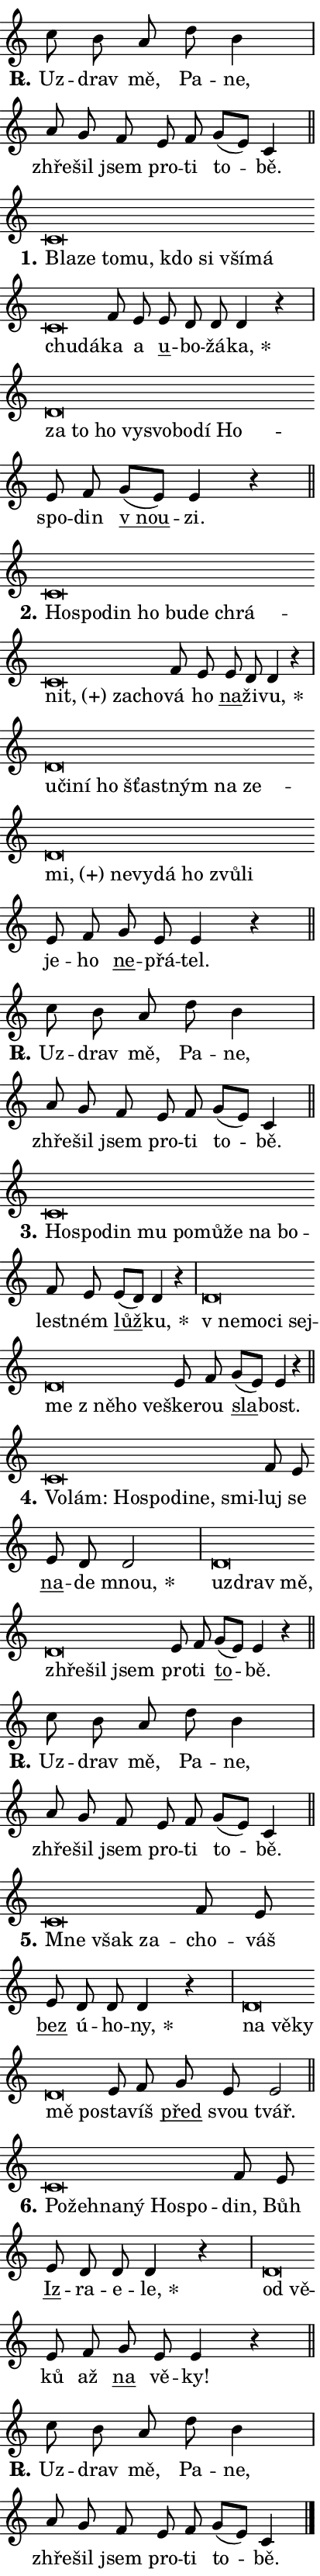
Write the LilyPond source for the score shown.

\version "2.24.0"
\header { tagline = "" }
\paper {
  indent = 0\cm
  top-margin = 0\cm
  right-margin = 0.13\cm % to fit lyric hyphens
  bottom-margin = 0\cm
  left-margin = 0\cm
  paper-width = 7\cm
  page-breaking = #ly:one-page-breaking
  system-system-spacing.basic-distance = #11
  score-system-spacing.basic-distance = #11
  ragged-last = ##f
}


%% Author: Thomas Morley
%% https://lists.gnu.org/archive/html/lilypond-user/2020-05/msg00002.html
#(define (line-position grob)
"Returns position of @var[grob} in current system:
   @code{'start}, if at first time-step
   @code{'end}, if at last time-step
   @code{'middle} otherwise
"
  (let* ((col (ly:item-get-column grob))
         (ln (ly:grob-object col 'left-neighbor))
         (rn (ly:grob-object col 'right-neighbor))
         (col-to-check-left (if (ly:grob? ln) ln col))
         (col-to-check-right (if (ly:grob? rn) rn col))
         (break-dir-left
           (and
             (ly:grob-property col-to-check-left 'non-musical #f)
             (ly:item-break-dir col-to-check-left)))
         (break-dir-right
           (and
             (ly:grob-property col-to-check-right 'non-musical #f)
             (ly:item-break-dir col-to-check-right))))
        (cond ((eqv? 1 break-dir-left) 'start)
              ((eqv? -1 break-dir-right) 'end)
              (else 'middle))))

#(define (tranparent-at-line-position vctor)
  (lambda (grob)
  "Relying on @code{line-position} select the relevant enry from @var{vctor}.
Used to determine transparency,"
    (case (line-position grob)
      ((end) (not (vector-ref vctor 0)))
      ((middle) (not (vector-ref vctor 1)))
      ((start) (not (vector-ref vctor 2))))))

noteHeadBreakVisibility =
#(define-music-function (break-visibility)(vector?)
"Makes @code{NoteHead}s transparent relying on @var{break-visibility}"
#{
  \override NoteHead.transparent =
    #(tranparent-at-line-position break-visibility)
#})

#(define delete-ledgers-for-transparent-note-heads
  (lambda (grob)
    "Reads whether a @code{NoteHead} is transparent.
If so this @code{NoteHead} is removed from @code{'note-heads} from
@var{grob}, which is supposed to be @code{LedgerLineSpanner}.
As a result ledgers are not printed for this @code{NoteHead}"
    (let* ((nhds-array (ly:grob-object grob 'note-heads))
           (nhds-list
             (if (ly:grob-array? nhds-array)
                 (ly:grob-array->list nhds-array)
                 '()))
           ;; Relies on the transparent-property being done before
           ;; Staff.LedgerLineSpanner.after-line-breaking is executed.
           ;; This is fragile ...
           (to-keep
             (remove
               (lambda (nhd)
                 (ly:grob-property nhd 'transparent #f))
               nhds-list)))
      ;; TODO find a better method to iterate over grob-arrays, similiar
      ;; to filter/remove etc for lists
      ;; For now rebuilt from scratch
      (set! (ly:grob-object grob 'note-heads)  '())
      (for-each
        (lambda (nhd)
          (ly:pointer-group-interface::add-grob grob 'note-heads nhd))
        to-keep))))

squashNotes = {
  \override NoteHead.X-extent = #'(-0.2 . 0.2)
  \override NoteHead.Y-extent = #'(-0.75 . 0)
  \override NoteHead.stencil =
    #(lambda (grob)
       (let ((pos (ly:grob-property grob 'staff-position)))
         (begin
           (if (< pos -7) (display "ERROR: Lower brevis then expected\n") (display "OK: Expected brevis position\n"))
           (if (<= pos -6) ly:text-interface::print ly:note-head::print))))
}
unSquashNotes = {
  \revert NoteHead.X-extent
  \revert NoteHead.Y-extent
  \revert NoteHead.stencil
}

hideNotes = \noteHeadBreakVisibility #begin-of-line-visible
unHideNotes = \noteHeadBreakVisibility #all-visible

% work-around for resetting accidentals
% https://lilypond.org/doc/v2.23/Documentation/notation/displaying-rhythms#unmetered-music
cadenzaMeasure = {
  \cadenzaOff
  \partial 1024 s1024
  \cadenzaOn
}

#(define-markup-command (accent layout props text) (markup?)
  "Underline accented syllable"
  (interpret-markup layout props
    #{\markup \override #'(offset . 4.3) \underline { #text }#}))

responsum = \markup \concat {
  "R" \hspace #-1.05 \path #0.1 #'((moveto 0 0.07) (lineto 0.9 0.8)) \hspace #0.05 "."
}

spaceSize = #0.6828661417322834 % exact space size for TeX Gyre Schola

\layout {
  \context {
    \Staff
    \remove "Time_signature_engraver"
    \override LedgerLineSpanner.after-line-breaking = #delete-ledgers-for-transparent-note-heads
  }
  \context {
    \Lyrics {
      \override LyricSpace.minimum-distance = \spaceSize
      \override LyricText.font-name = #"TeX Gyre Schola"
      \override LyricText.font-size = 1
      \override StanzaNumber.font-name = #"TeX Gyre Schola Bold"
      \override StanzaNumber.font-size = 1
    }
  }
  \context {
    \Score 
    \override NoteHead.text =
      #(lambda (grob) 
        (let ((pos (ly:grob-property grob 'staff-position)))
          #{\markup {
            \combine
              \halign #-0.55 \raise #(if (= pos -6) 0 0.5) \override #'(thickness . 2) \draw-line #'(3.2 . 0)
              \musicglyph "noteheads.sM1"
          }#}))
  }
}

% magnetic-lyrics.ily
%
%   written by
%     Jean Abou Samra <jean@abou-samra.fr>
%     Werner Lemberg <wl@gnu.org>
%
%   adapted by
%     Jiri Hon <jiri.hon@gmail.com>
%
% Version 2022-Apr-15

% https://www.mail-archive.com/lilypond-user@gnu.org/msg149350.html

#(define (Left_hyphen_pointer_engraver context)
   "Collect syllable-hyphen-syllable occurrences in lyrics and store
them in properties.  This engraver only looks to the left.  For
example, if the lyrics input is @code{foo -- bar}, it does the
following.

@itemize @bullet
@item
Set the @code{text} property of the @code{LyricHyphen} grob between
@q{foo} and @q{bar} to @code{foo}.

@item
Set the @code{left-hyphen} property of the @code{LyricText} grob with
text @q{foo} to the @code{LyricHyphen} grob between @q{foo} and
@q{bar}.
@end itemize

Use this auxiliary engraver in combination with the
@code{lyric-@/text::@/apply-@/magnetic-@/offset!} hook."
   (let ((hyphen #f)
         (text #f))
     (make-engraver
      (acknowledgers
       ((lyric-syllable-interface engraver grob source-engraver)
        (set! text grob)))
      (end-acknowledgers
       ((lyric-hyphen-interface engraver grob source-engraver)
        ;(when (not (grob::has-interface grob 'lyric-space-interface))
          (set! hyphen grob)));)
      ((stop-translation-timestep engraver)
       (when (and text hyphen)
         (ly:grob-set-object! text 'left-hyphen hyphen))
       (set! text #f)
       (set! hyphen #f)))))

#(define (lyric-text::apply-magnetic-offset! grob)
   "If the space between two syllables is less than the value in
property @code{LyricText@/.details@/.squash-threshold}, move the right
syllable to the left so that it gets concatenated with the left
syllable.

Use this function as a hook for
@code{LyricText@/.after-@/line-@/breaking} if the
@code{Left_@/hyphen_@/pointer_@/engraver} is active."
   (let ((hyphen (ly:grob-object grob 'left-hyphen #f)))
     (when hyphen
       (let ((left-text (ly:spanner-bound hyphen LEFT)))
         (when (grob::has-interface left-text 'lyric-syllable-interface)
           (let* ((common (ly:grob-common-refpoint grob left-text X))
                  (this-x-ext (ly:grob-extent grob common X))
                  (left-x-ext
                   (begin
                     ;; Trigger magnetism for left-text.
                     (ly:grob-property left-text 'after-line-breaking)
                     (ly:grob-extent left-text common X)))
                  ;; `delta` is the gap width between two syllables.
                  (delta (- (interval-start this-x-ext)
                            (interval-end left-x-ext)))
                  (details (ly:grob-property grob 'details))
                  (threshold (assoc-get 'squash-threshold details 0.2)))
             (when (< delta threshold)
               (let* (;; We have to manipulate the input text so that
                      ;; ligatures crossing syllable boundaries are not
                      ;; disabled.  For languages based on the Latin
                      ;; script this is essentially a beautification.
                      ;; However, for non-Western scripts it can be a
                      ;; necessity.
                      (lt (ly:grob-property left-text 'text))
                      (rt (ly:grob-property grob 'text))
                      (is-space (grob::has-interface hyphen 'lyric-space-interface))
                      (space (if is-space " " ""))
                      (extra-delta (if is-space spaceSize 0))
                      ;; Append new syllable.
                      (ltrt-space (if (and (string? lt) (string? rt))
                                (string-append lt space rt)
                                (make-concat-markup (list lt space rt))))
                      ;; Right-align `ltrt` to the right side.
                      (ltrt-space-markup (grob-interpret-markup
                               grob
                               (make-translate-markup
                                (cons (interval-length this-x-ext) 0)
                                (make-right-align-markup ltrt-space)))))
                 (begin
                   ;; Don't print `left-text`.
                   (ly:grob-set-property! left-text 'stencil #f)
                   ;; Set text and stencil (which holds all collected
                   ;; syllables so far) and shift it to the left.
                   (ly:grob-set-property! grob 'text ltrt-space)
                   (ly:grob-set-property! grob 'stencil ltrt-space-markup)
                   (ly:grob-translate-axis! grob (- (- delta extra-delta)) X))))))))))


#(define (lyric-hyphen::displace-bounds-first grob)
   ;; Make very sure this callback isn't triggered too early.
   (let ((left (ly:spanner-bound grob LEFT))
         (right (ly:spanner-bound grob RIGHT)))
     (ly:grob-property left 'after-line-breaking)
     (ly:grob-property right 'after-line-breaking)
     (ly:lyric-hyphen::print grob)))

squashThreshold = #0.4

\layout {
  \context {
    \Lyrics
    \consists #Left_hyphen_pointer_engraver
    \override LyricText.after-line-breaking =
      #lyric-text::apply-magnetic-offset!
    \override LyricHyphen.stencil = #lyric-hyphen::displace-bounds-first
    \override LyricText.details.squash-threshold = \squashThreshold
    \override LyricHyphen.minimum-distance = 0
    \override LyricHyphen.minimum-length = \squashThreshold
  }
}

squashText = \override LyricText.details.squash-threshold = 9999
unSquashText = \override LyricText.details.squash-threshold = \squashThreshold

leftText = \override LyricText.self-alignment-X = #LEFT
unLeftText = \revert LyricText.self-alignment-X

starOffset = #(lambda (grob) 
                (let ((x_offset (ly:self-alignment-interface::aligned-on-x-parent grob)))
                  (if (= x_offset 0) 0 (+ x_offset 1.2))))

star = #(define-music-function (syllable)(string?)
"Append star separator at the end of a syllable"
#{
  \once \override LyricText.X-offset = #starOffset
  \lyricmode { \markup {
    #syllable
    \override #'((font-name . "TeX Gyre Schola Bold")) \hspace #0.2 \lower #0.65 \larger "*"
  } }
#})

starAccent = #(define-music-function (syllable)(string?)
"Append star separator at the end of a syllable and make accent"
#{
  \once \override LyricText.X-offset = #starOffset
  \lyricmode { \markup {
    \accent #syllable
    \override #'((font-name . "TeX Gyre Schola Bold")) \hspace #0.2 \lower #0.65 \larger "*"
  } }
#})

breath = #(define-music-function (syllable)(string?)
"Append breathing indicator at the end of a syllable"
#{
  \lyricmode { \markup { #syllable "+" } }
#})

optionalBreath = #(define-music-function (syllable)(string?)
"Append optional breathing indicator at the end of a syllable"
#{
  \lyricmode { \markup { #syllable "(+)" } }
#})


\score {
    <<
        \new Voice = "melody" { \cadenzaOn \key c \major \relative { c''8 b a d b4 \cadenzaMeasure \bar "|" a8 g f \bar "" e f g[( e)] c4 \cadenzaMeasure \bar "||" \break } }
        \new Lyrics \lyricsto "melody" { \lyricmode { \set stanza = \responsum
Uz -- drav mě, Pa -- ne, zhře -- šil jsem pro -- ti to -- bě. } }
    >>
    \layout {}
}

\score {
    <<
        \new Voice = "melody" { \cadenzaOn \key c \major \relative { \squashNotes c'\breve*1/16 \hideNotes \breve*1/16 \bar "" \breve*1/16 \bar "" \breve*1/16 \bar "" \breve*1/16 \bar "" \breve*1/16 \bar "" \breve*1/16 \bar "" \breve*1/16 \bar "" \breve*1/16 \breve*1/16 \bar "" \unHideNotes \unSquashNotes f8 e \bar "" e d d d4 r \cadenzaMeasure \bar "|" \squashNotes d\breve*1/16 \hideNotes \breve*1/16 \bar "" \breve*1/16 \bar "" \breve*1/16 \bar "" \breve*1/16 \bar "" \breve*1/16 \bar "" \breve*1/16 \breve*1/16 \bar "" \unHideNotes \unSquashNotes e8 f \bar "" g[( e)] e4 r \cadenzaMeasure \bar "||" \break } }
        \new Lyrics \lyricsto "melody" { \lyricmode { \set stanza = "1."
\leftText Bla -- \squashText ze to -- mu, kdo si vší -- má chu -- dá -- \unLeftText \unSquashText ka a \markup \accent u -- bo -- žá -- \star ka, \leftText za \squashText to ho vy -- svo -- bo -- dí Ho -- \unLeftText \unSquashText spo -- din \markup \accent "v nou" -- zi. } }
    >>
    \layout {}
}

\score {
    <<
        \new Voice = "melody" { \cadenzaOn \key c \major \relative { \squashNotes c'\breve*1/16 \hideNotes \breve*1/16 \bar "" \breve*1/16 \bar "" \breve*1/16 \bar "" \breve*1/16 \bar "" \breve*1/16 \bar "" \breve*1/16 \bar "" \breve*1/16 \bar "" \breve*1/16 \breve*1/16 \bar "" \unHideNotes \unSquashNotes f8 e \bar "" e d d4 r \cadenzaMeasure \bar "|" \squashNotes d\breve*1/16 \hideNotes \breve*1/16 \bar "" \breve*1/16 \bar "" \breve*1/16 \bar "" \breve*1/16 \bar "" \breve*1/16 \bar "" \breve*1/16 \bar "" \breve*1/16 \bar "" \breve*1/16 \bar "" \breve*1/16 \bar "" \breve*1/16 \bar "" \breve*1/16 \bar "" \breve*1/16 \bar "" \breve*1/16 \breve*1/16 \bar "" \unHideNotes \unSquashNotes e8 f \bar "" g e e4 r \cadenzaMeasure \bar "||" \break } }
        \new Lyrics \lyricsto "melody" { \lyricmode { \set stanza = "2."
\leftText Ho -- \squashText spo -- din ho bu -- de chrá -- \optionalBreath nit, za -- cho -- \unLeftText \unSquashText vá ho \markup \accent na -- ži -- \star vu, \leftText u -- \squashText či -- ní ho šťast -- ným na ze -- \optionalBreath mi, ne -- vy -- dá ho zvů -- li \unLeftText \unSquashText je -- ho \markup \accent ne -- přá -- tel. } }
    >>
    \layout {}
}

\score {
    <<
        \new Voice = "melody" { \cadenzaOn \key c \major \relative { c''8 b a d b4 \cadenzaMeasure \bar "|" a8 g f \bar "" e f g[( e)] c4 \cadenzaMeasure \bar "||" \break } }
        \new Lyrics \lyricsto "melody" { \lyricmode { \set stanza = \responsum
Uz -- drav mě, Pa -- ne, zhře -- šil jsem pro -- ti to -- bě. } }
    >>
    \layout {}
}

\score {
    <<
        \new Voice = "melody" { \cadenzaOn \key c \major \relative { \squashNotes c'\breve*1/16 \hideNotes \breve*1/16 \bar "" \breve*1/16 \bar "" \breve*1/16 \bar "" \breve*1/16 \bar "" \breve*1/16 \bar "" \breve*1/16 \bar "" \breve*1/16 \breve*1/16 \bar "" \unHideNotes \unSquashNotes f8 e \bar "" e[( d)] d4 r \cadenzaMeasure \bar "|" \squashNotes d\breve*1/16 \hideNotes \breve*1/16 \bar "" \breve*1/16 \bar "" \breve*1/16 \bar "" \breve*1/16 \bar "" \breve*1/16 \bar "" \breve*1/16 \breve*1/16 \bar "" \unHideNotes \unSquashNotes e8 f \bar "" g[( e)] e4 r \cadenzaMeasure \bar "||" \break } }
        \new Lyrics \lyricsto "melody" { \lyricmode { \set stanza = "3."
\leftText Ho -- \squashText spo -- din mu po -- mů -- že na bo -- \unLeftText \unSquashText lest -- ném \markup \accent lůž -- \star ku, \leftText "v ne" -- \squashText mo -- ci sej -- me "z ně" -- ho ve -- \unLeftText \unSquashText ške -- rou \markup \accent sla -- bost. } }
    >>
    \layout {}
}

\score {
    <<
        \new Voice = "melody" { \cadenzaOn \key c \major \relative { \squashNotes c'\breve*1/16 \hideNotes \breve*1/16 \bar "" \breve*1/16 \bar "" \breve*1/16 \bar "" \breve*1/16 \bar "" \breve*1/16 \breve*1/16 \bar "" \unHideNotes \unSquashNotes f8 e \bar "" e d d2 \cadenzaMeasure \bar "|" \squashNotes d\breve*1/16 \hideNotes \breve*1/16 \bar "" \breve*1/16 \bar "" \breve*1/16 \bar "" \breve*1/16 \breve*1/16 \bar "" \unHideNotes \unSquashNotes e8 f \bar "" g[( e)] e4 r \cadenzaMeasure \bar "||" \break } }
        \new Lyrics \lyricsto "melody" { \lyricmode { \set stanza = "4."
\leftText Vo -- \squashText lám: Ho -- spo -- di -- ne, smi -- \unLeftText \unSquashText luj se \markup \accent na -- de \star mnou, \leftText uz -- \squashText drav mě, zhře -- šil jsem \unLeftText \unSquashText pro -- ti \markup \accent to -- bě. } }
    >>
    \layout {}
}

\score {
    <<
        \new Voice = "melody" { \cadenzaOn \key c \major \relative { c''8 b a d b4 \cadenzaMeasure \bar "|" a8 g f \bar "" e f g[( e)] c4 \cadenzaMeasure \bar "||" \break } }
        \new Lyrics \lyricsto "melody" { \lyricmode { \set stanza = \responsum
Uz -- drav mě, Pa -- ne, zhře -- šil jsem pro -- ti to -- bě. } }
    >>
    \layout {}
}

\score {
    <<
        \new Voice = "melody" { \cadenzaOn \key c \major \relative { \squashNotes c'\breve*1/16 \hideNotes \breve*1/16 \breve*1/16 \bar "" \unHideNotes \unSquashNotes f8 e \bar "" e d d d4 r \cadenzaMeasure \bar "|" \squashNotes d\breve*1/16 \hideNotes \breve*1/16 \bar "" \breve*1/16 \bar "" \breve*1/16 \breve*1/16 \bar "" \unHideNotes \unSquashNotes e8 f \bar "" g e e2 \cadenzaMeasure \bar "||" \break } }
        \new Lyrics \lyricsto "melody" { \lyricmode { \set stanza = "5."
\leftText Mne \squashText však za -- \unLeftText \unSquashText cho -- váš \markup \accent bez ú -- ho -- \star ny, \leftText na \squashText vě -- ky mě po -- \unLeftText \unSquashText sta -- víš \markup \accent před svou tvář. } }
    >>
    \layout {}
}

\score {
    <<
        \new Voice = "melody" { \cadenzaOn \key c \major \relative { \squashNotes c'\breve*1/16 \hideNotes \breve*1/16 \bar "" \breve*1/16 \bar "" \breve*1/16 \bar "" \breve*1/16 \breve*1/16 \bar "" \unHideNotes \unSquashNotes f8 e \bar "" e d d d4 r \cadenzaMeasure \bar "|" \squashNotes d\breve*1/16 \hideNotes \breve*1/16 \bar "" \unHideNotes \unSquashNotes e8 f \bar "" g e e4 r \cadenzaMeasure \bar "||" \break } }
        \new Lyrics \lyricsto "melody" { \lyricmode { \set stanza = "6."
\leftText Po -- \squashText žeh -- na -- ný Ho -- spo -- \unLeftText \unSquashText din, Bůh \markup \accent Iz -- ra -- e -- \star le, \leftText od \squashText vě -- \unLeftText \unSquashText ků až \markup \accent na vě -- ky! } }
    >>
    \layout {}
}

\score {
    <<
        \new Voice = "melody" { \cadenzaOn \key c \major \relative { c''8 b a d b4 \cadenzaMeasure \bar "|" a8 g f \bar "" e f g[( e)] c4 \cadenzaMeasure \bar "||" \break } \bar "|." }
        \new Lyrics \lyricsto "melody" { \lyricmode { \set stanza = \responsum
Uz -- drav mě, Pa -- ne, zhře -- šil jsem pro -- ti to -- bě. } }
    >>
    \layout {}
}
